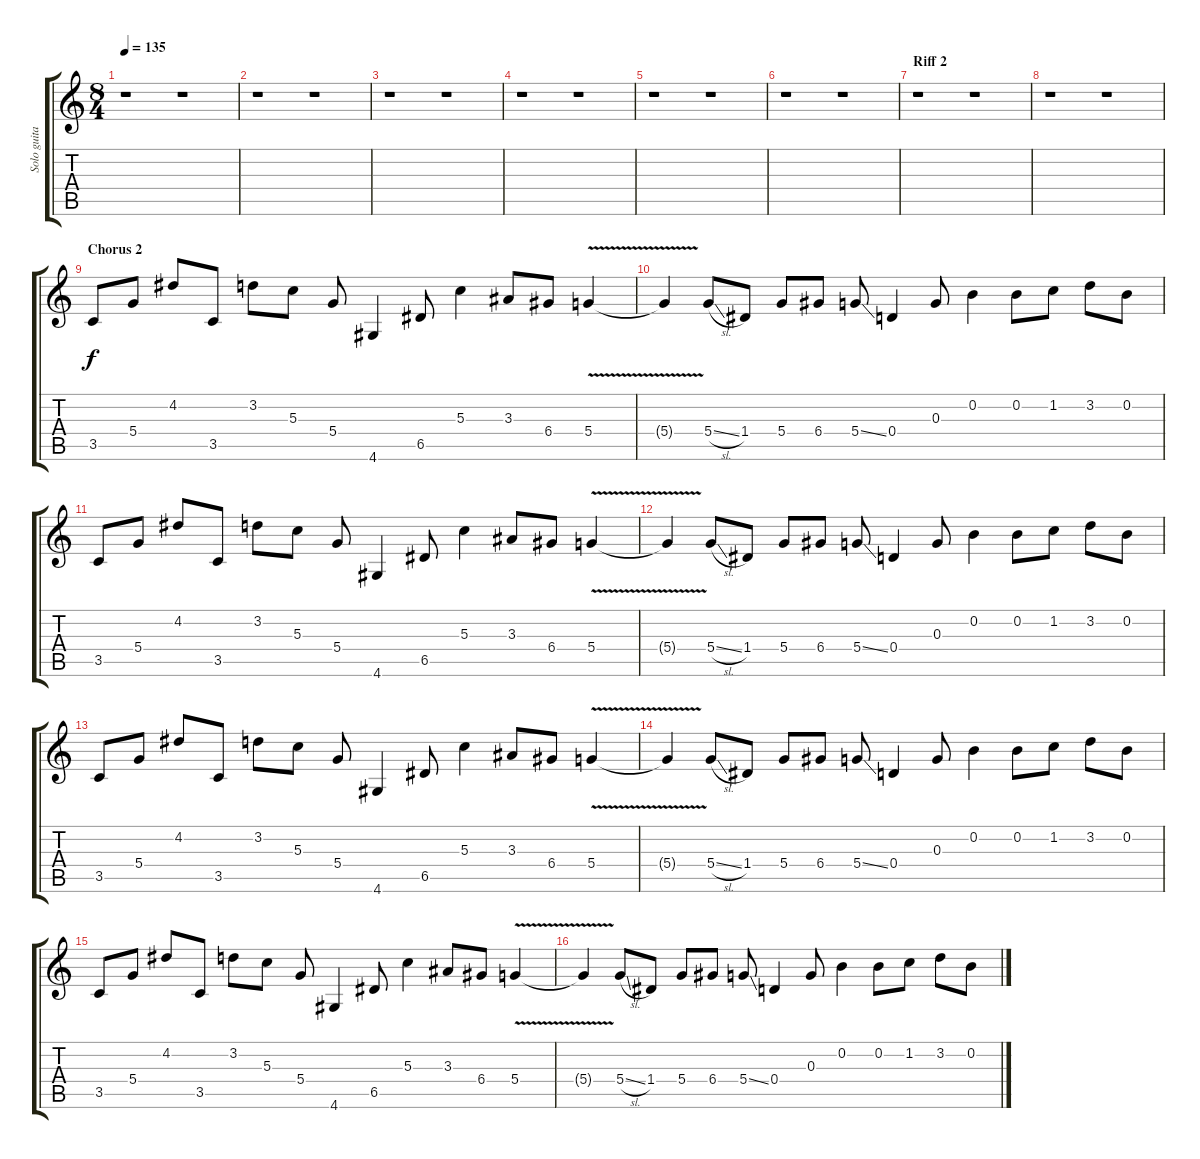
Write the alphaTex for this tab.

\track ("Solo guitar" "Solo guita") {instrument electricguitarclean}
\staff {score tabs}
\tuning (E4 B3 G3 D3 A2 E2) {hide}
\ts (8 4)
\tempo 135
\clef g2
\ks c
r.1{dy f} r.1 |
r.1 r.1 |
r.1 r.1 |
r.1 r.1 |
r.1 r.1 |
r.1 r.1 |
\section ("" "Riff 2")
r.1 r.1 |
r.1 r.1 |
\section ("" "Chorus 2")
3.5.8 5.4.8 4.2.8 3.5.8 3.2.8 5.3.8 5.4.8 4.6.4 6.5.8 5.3.4 3.3.8 6.4.8 5.4{v}.4 |
5.4{t}.4 5.4{sl}.8 1.4.8 5.4.8 6.4.8 5.4{ss}.8 0.4.4 0.3.8 0.2.4 0.2.8 1.2.8 3.2.8 0.2.8 |
3.5.8 5.4.8 4.2.8 3.5.8 3.2.8 5.3.8 5.4.8 4.6.4 6.5.8 5.3.4 3.3.8 6.4.8 5.4{v}.4 |
5.4{t}.4 5.4{sl}.8 1.4.8 5.4.8 6.4.8 5.4{ss}.8 0.4.4 0.3.8 0.2.4 0.2.8 1.2.8 3.2.8 0.2.8 |
3.5.8 5.4.8 4.2.8 3.5.8 3.2.8 5.3.8 5.4.8 4.6.4 6.5.8 5.3.4 3.3.8 6.4.8 5.4{v}.4 |
5.4{t}.4 5.4{sl}.8 1.4.8 5.4.8 6.4.8 5.4{ss}.8 0.4.4 0.3.8 0.2.4 0.2.8 1.2.8 3.2.8 0.2.8 |
3.5.8 5.4.8 4.2.8 3.5.8 3.2.8 5.3.8 5.4.8 4.6.4 6.5.8 5.3.4 3.3.8 6.4.8 5.4{v}.4 |
5.4{t}.4 5.4{sl}.8 1.4.8 5.4.8 6.4.8 5.4{ss}.8 0.4.4 0.3.8 0.2.4 0.2.8 1.2.8 3.2.8 0.2.8
